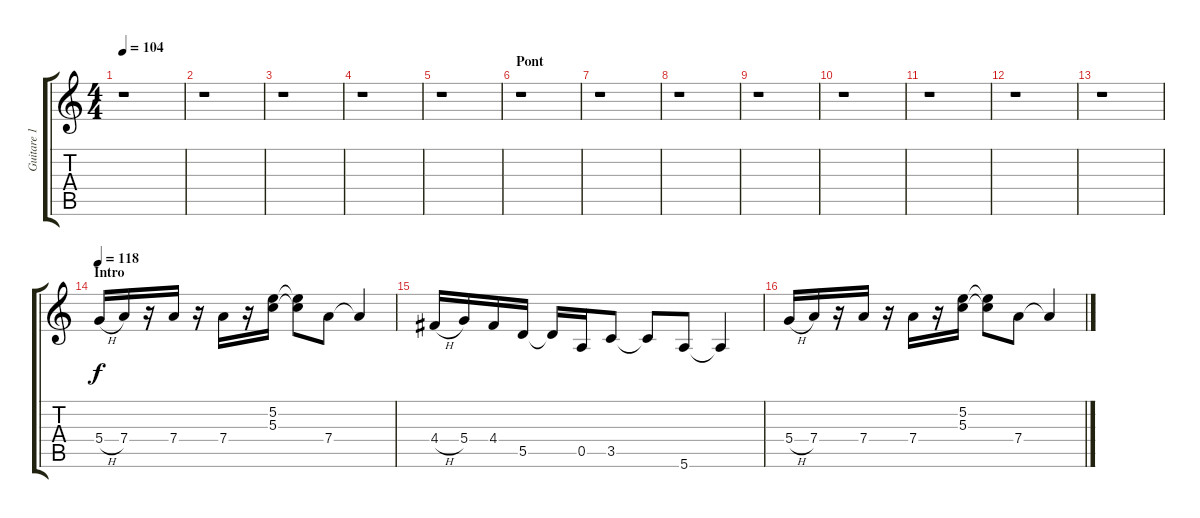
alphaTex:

\track ("Guitare 1 bis" "Guitare 1 ") {instrument overdrivenguitar}
\staff {score tabs}
\tuning (E4 B3 G3 D3 A2 E2) {hide}
\ts (4 4)
\tempo 104
\clef g2
\ks c
r.1{dy f} |
r.1 |
r.1 |
r.1 |
r.1 |
\section ("" "Pont")
r.1 |
r.1 |
r.1 |
r.1 |
r.1 |
r.1 |
r.1 |
r.1 |
\section ("" "Intro")
\tempo 118
5.4{h}.16 7.4.16 r.16 7.4.16 r.16 7.4.16 r.16 (5.2 5.3).16 (5.2{t} 5.3{t}).8 7.4.8 7.4{t}.4 |
4.4{h}.16 5.4.16 4.4.16 5.5.16 5.5{t}.16 0.5.16 3.5.8 3.5{t}.8 5.6.8 5.6{t}.4 |
5.4{h}.16 7.4.16 r.16 7.4.16 r.16 7.4.16 r.16 (5.2 5.3).16 (5.2{t} 5.3{t}).8 7.4.8 7.4{t}.4
